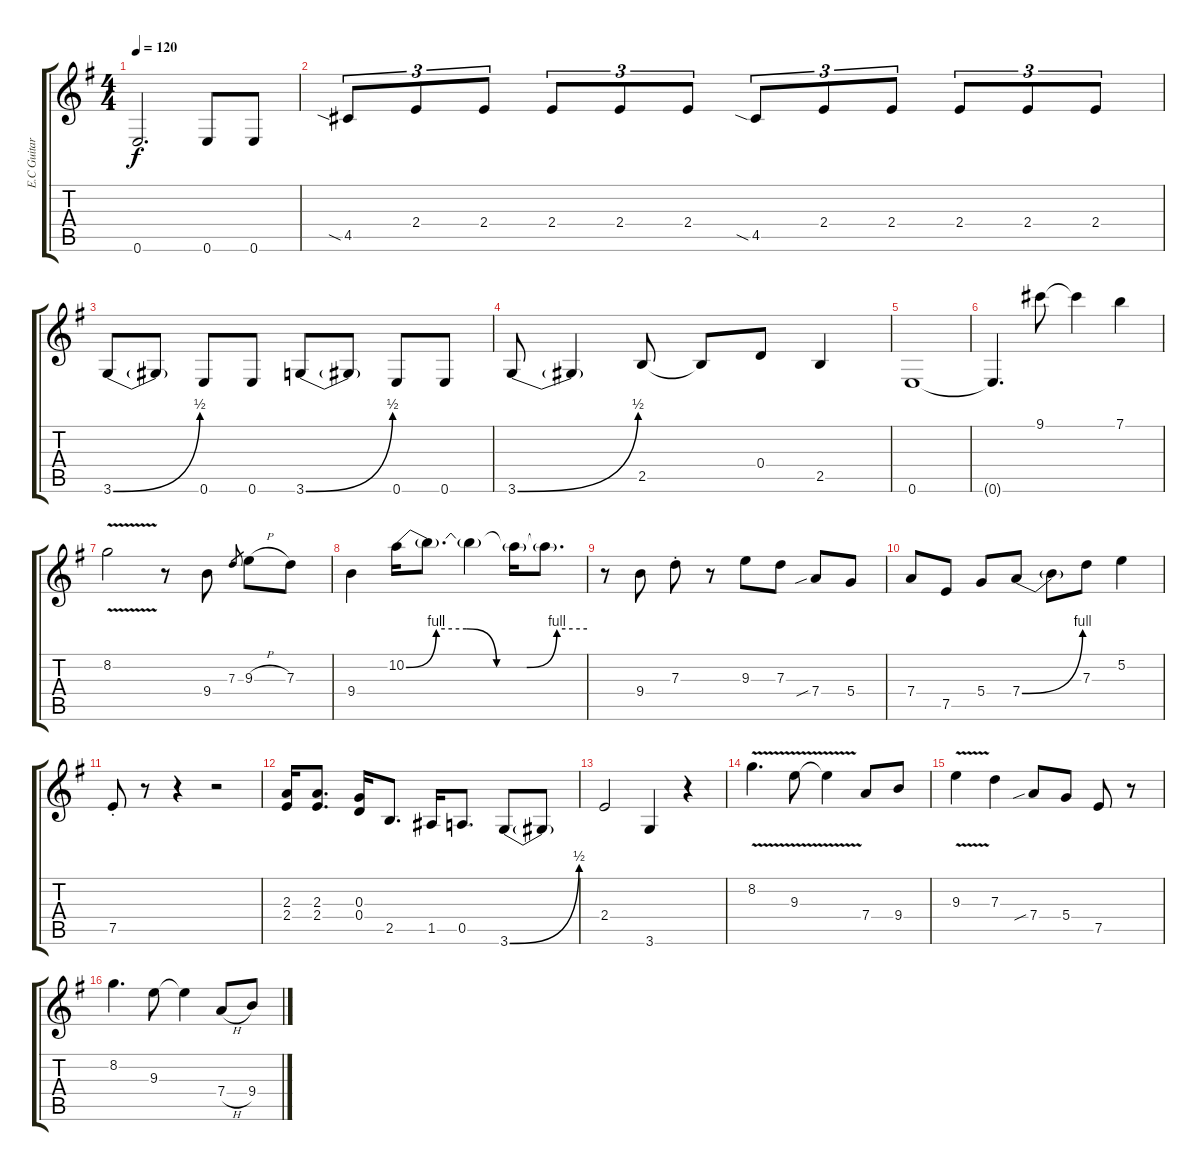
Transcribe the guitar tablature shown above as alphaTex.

\track ("E.C Guitar" "E.C Guitar") {instrument overdrivenguitar}
\staff {score tabs}
\tuning (E4 B3 G3 D3 A2 E2) {hide}
\ts (4 4)
\tempo 120
\clef g2
\ks eminor
0.6.2{d dy f} 0.6.8 0.6.8 |
4.5{sia}.8{tu (3 2)} 2.4.8{tu (3 2)} 2.4.8{tu (3 2)} 2.4.8{tu (3 2)} 2.4.8{tu (3 2)} 2.4.8{tu (3 2)} 4.5{sia}.8{tu (3 2)} 2.4.8{tu (3 2)} 2.4.8{tu (3 2)} 2.4.8{tu (3 2)} 2.4.8{tu (3 2)} 2.4.8{tu (3 2)} |
3.6{be (bend 0 0 60 2)}.8 3.6{t}.8 0.6.8 0.6.8 3.6{be (bend 0 0 60 2)}.8 3.6{t}.8 0.6.8 0.6.8 |
3.6{be (bend 0 0 60 2)}.8 3.6{t}.4 2.5.8 2.5{t}.8 0.4.8 2.5.4 |
0.6.1 |
0.6{t}.4{d} 9.1.8 9.1{t}.4 7.1.4 |
8.2{v}.2 r.8 9.4.8 7.3.8{gr} 9.3{h}.8 7.3.8 |
9.4.4 10.2{be (custom 0 0 10 4 20 4 30 0 40 0 50 4 60 4)}.16 10.2{t}.8{d} 10.2{t}.4 10.2{t}.16 10.2{t}.8{d} |
r.8 9.4.8 7.3{st}.8 r.8 9.3.8 7.3.8 7.4{sib}.8 5.4.8 |
7.4.8 7.5.8 5.4.8 7.4{be (bend 0 0 60 4)}.8 7.4{t}.8 7.3.8 5.2.4 |
7.5{st}.8 r.8 r.4 r.2 |
(2.3 2.4).16 (2.3 2.4).8{d} (0.3 0.4).16 2.5.8{d} 1.5.16 0.5.8{d} 3.6{be (bend 0 0 60 2)}.8 3.6{t}.8 |
2.4.2 3.6.4 r.4 |
8.2{v}.4{d} 9.3{v}.8 9.3{t}.4 7.4.8 9.4.8 |
9.3{v}.4 7.3.4 7.4{sib}.8 5.4.8 7.5.8 r.8 |
8.2.4{d} 9.3.8 9.3{t}.4 7.4{h}.8 9.4.8
